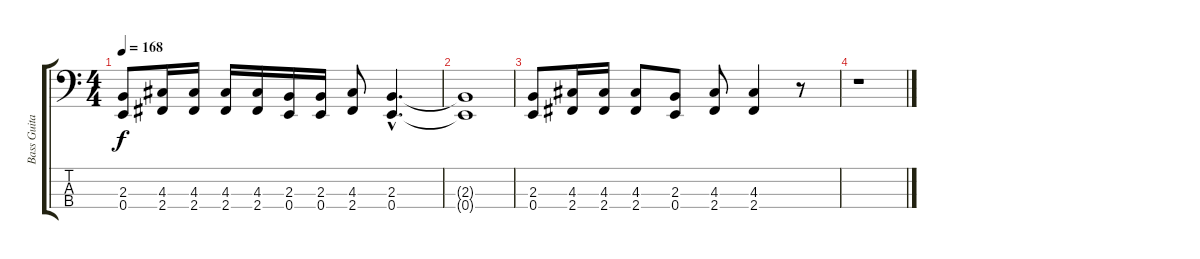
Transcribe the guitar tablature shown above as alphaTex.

\track ("Bass Guitar" "Bass Guita") {instrument electricbassfinger}
\staff {score tabs}
\tuning (G2 D2 A1 E1) {hide}
\ts (4 4)
\tempo 168
\clef f4
\ks c
(2.3 0.4).8{dy f} (4.3 2.4).16 (4.3 2.4).16 (4.3 2.4).16 (4.3 2.4).16 (2.3 0.4).16 (2.3 0.4).16 (4.3 2.4).8 (2.3{hac} 0.4{hac}).4{d} |
(2.3{t} 0.4{t}).1 |
(2.3 0.4).8 (4.3 2.4).16 (4.3 2.4).16 (4.3 2.4).8 (2.3 0.4).8 (4.3 2.4).8 (4.3 2.4).4 r.8 |
r.1
